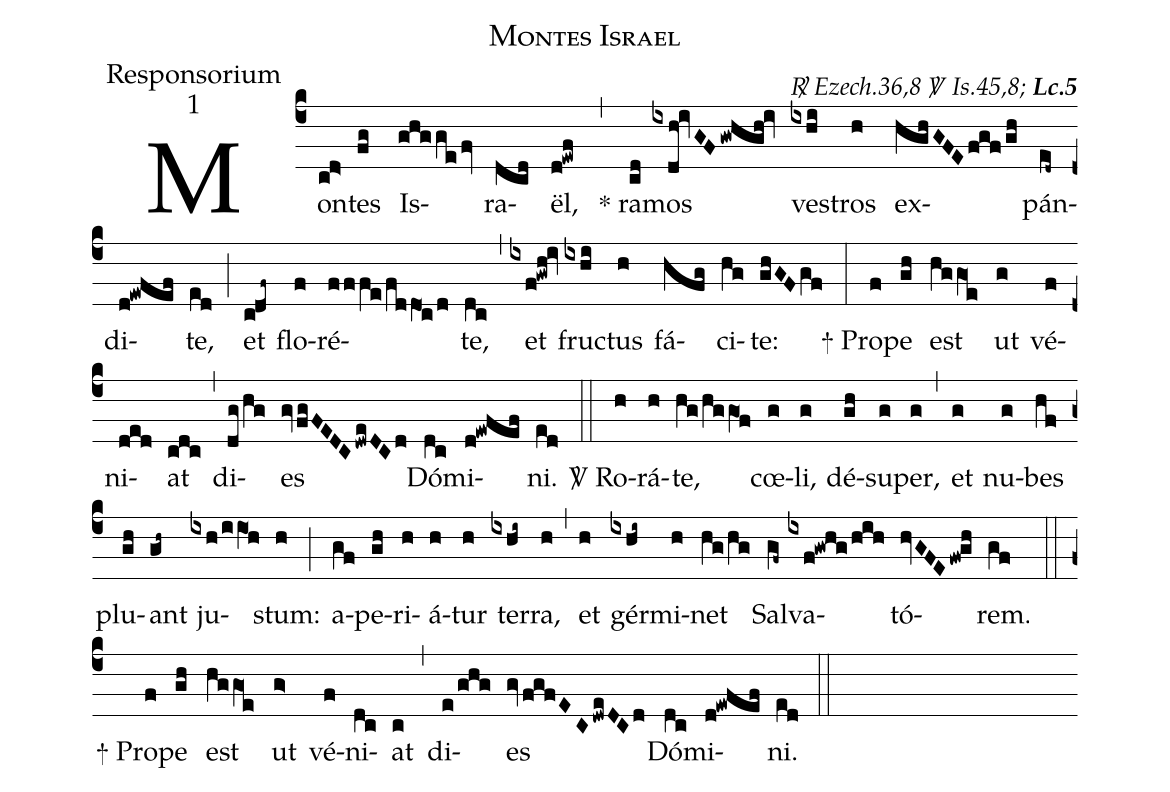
name:Montes Israel;
office-part:Responsorium;
mode:1;
commentary:{\itshape\mdseries \Rbar\  Ezech.36,8 \Vbar\  Is.45,8;\/} {\bfseries Lc.5};
%%
(c4) Mon(c!d>)tes(fg) Is(ghggefv)ra(dcd)ël,(d!ewf) (,)
<sp>*</sp> ra(cd)mos(ixdh!ivGFgwhgh!iv) ves(ixhi)tros(h) ex(hghGFEfgf/gh)pán(ed~)di(d!ewfef)te,(ed) (;)
et(c!df~) flo(f)ré(fffe/fddO1c/d)te,(dc) (,)
et(ixf!gwh!iv) fruc(ixhi)tus(h) fá(hfg)ci(hg)te:(ghGFgf) (:)
<sp>+</sp> Pro(f)pe(gh) est(hggO1e) ut(g) vé(f)ni(ded)at(cdc) (,)
di(dg/hg)es(gvfgFEDCdweDCd) Dó(dc)mi(d!ewfef)ni.(ed) (::)
<sp>V/</sp> Ro(h)rá(h)te,(hg/hggO1f) cœ(g)li,(g) dé(gh)su(g)per,(g) (,)
et(g) nu(g)bes(hf) plu(gh)ant(gh~) ju(ixh/iiO1h)stum:(h) (;)
a(gf)pe(gh)ri(h)á(h)tur(h) ter(ixhi~)ra,(h) (,)
et(h) gér(ixhi~)mi(h)net(hg/hg) Sal(gf~)va(ixf!gwhg/hih)tó(hvGFEfw!gh)rem.(gf) (::)
<sp>+</sp> Pro(f)pe(gh) est(hggO1e) ut(g>) vé(f)ni(dc)at(c) (,)
di(e/ghg)es(gvfgfECdweDCd) Dó(dc)mi(d!ewfef)ni.(ed) (::)
